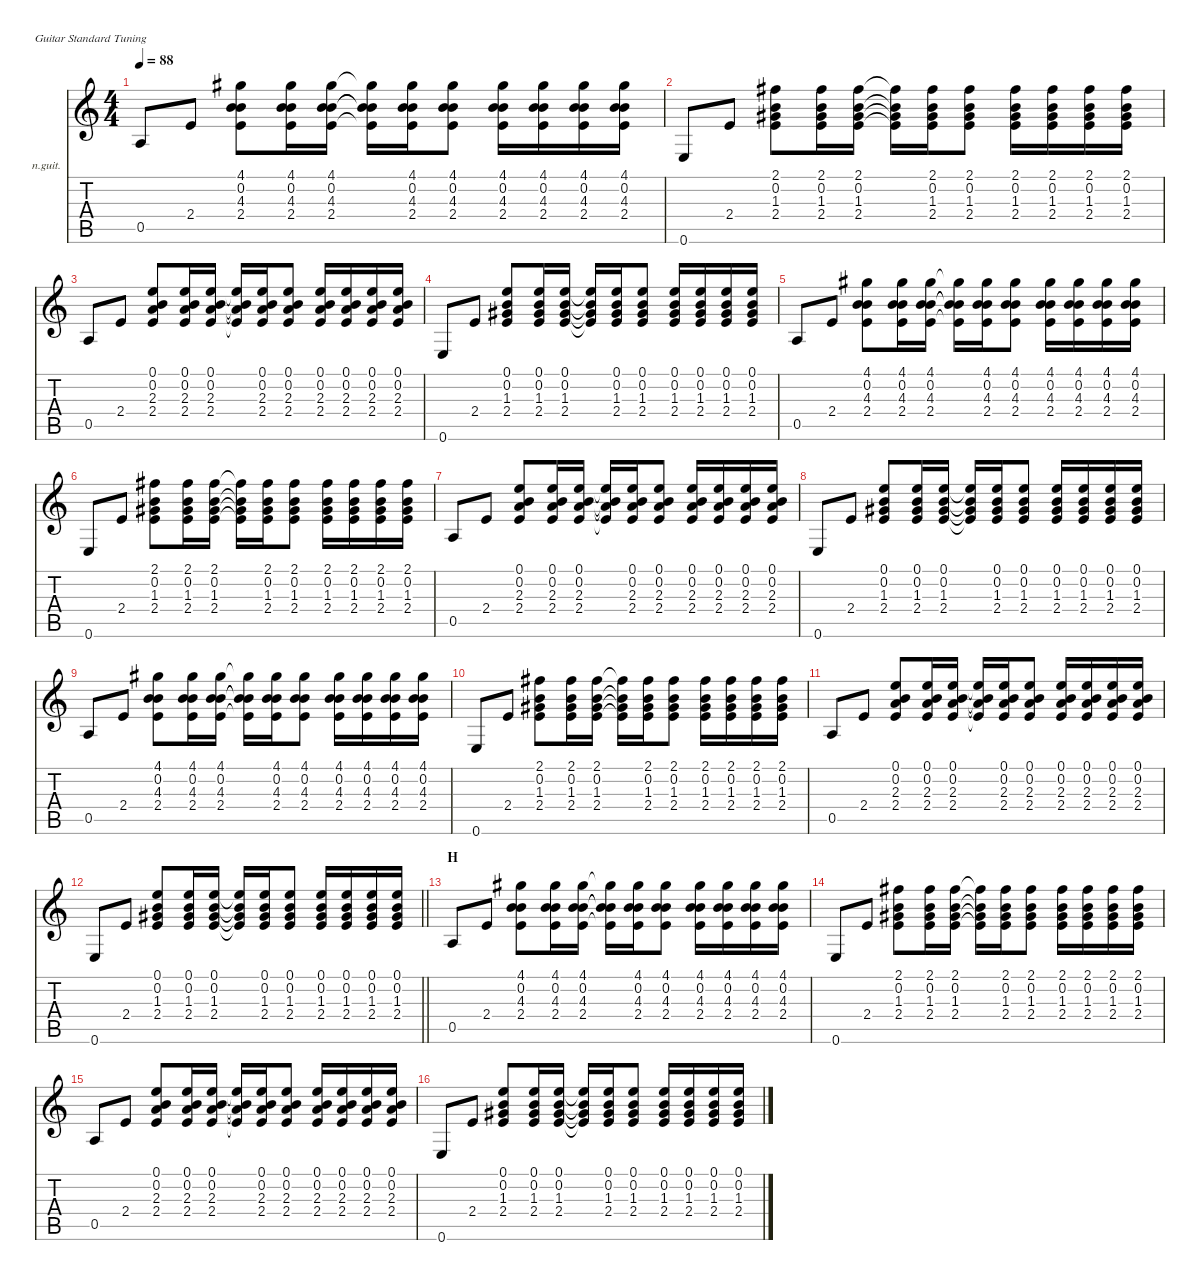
\defaultSystemsLayout 4
\hideDynamics
\bracketExtendMode nobrackets
\firstSystemTrackNameOrientation horizontal
\otherSystemsTrackNameOrientation horizontal
\track ("Rhythm Joe 1" "n.guit.") {instrument acousticguitarnylon}
\staff {score tabs}
\tuning (E4 B3 G3 D3 A2 E2)
\ts (4 4)
\tempo 88
\clef g2
\ks c
0.5.8{dy f} 2.4.8 (4.1{acc #} 0.2 4.3 2.4).8 (4.1{acc #} 0.2 4.3 2.4).16 (4.1{acc #} 0.2 4.3 2.4).16 (4.1{t acc #} 0.2{t} 4.3{t} 2.4{t}).16 (4.1{acc #} 0.2 4.3 2.4).16 (4.1{acc #} 0.2 4.3 2.4).8 (4.1{acc #} 0.2 4.3 2.4).16 (4.1{acc #} 0.2 4.3 2.4).16 (4.1{acc #} 0.2 4.3 2.4).16 (4.1{acc #} 0.2 4.3 2.4).16 |
0.6.8 2.4.8 (2.1{acc #} 0.2 1.3{acc #} 2.4).8 (2.1{acc #} 0.2 1.3{acc #} 2.4).16 (2.1{acc #} 0.2 1.3{acc #} 2.4).16 (2.1{t acc #} 0.2{t} 1.3{t acc #} 2.4{t}).16 (2.1{acc #} 0.2 1.3{acc #} 2.4).16 (2.1{acc #} 0.2 1.3{acc #} 2.4).8 (2.1{acc #} 0.2 1.3{acc #} 2.4).16 (2.1{acc #} 0.2 1.3{acc #} 2.4).16 (2.1{acc #} 0.2 1.3{acc #} 2.4).16 (2.1{acc #} 0.2 1.3{acc #} 2.4).16 |
0.5.8 2.4.8 (0.1 0.2 2.3 2.4).8 (0.1 0.2 2.3 2.4).16 (0.1 0.2 2.3 2.4).16 (0.1{t} 0.2{t} 2.3{t} 2.4{t}).16 (0.1 0.2 2.3 2.4).16 (0.1 0.2 2.3 2.4).8 (0.1 0.2 2.3 2.4).16 (0.1 0.2 2.3 2.4).16 (0.1 0.2 2.3 2.4).16 (0.1 0.2 2.3 2.4).16 |
0.6.8 2.4.8 (0.1 0.2 1.3{acc #} 2.4).8 (0.1 0.2 1.3{acc #} 2.4).16 (0.1 0.2 1.3{acc #} 2.4).16 (0.1{t} 0.2{t} 1.3{t acc #} 2.4{t}).16 (0.1 0.2 1.3{acc #} 2.4).16 (0.1 0.2 1.3{acc #} 2.4).8 (0.1 0.2 1.3{acc #} 2.4).16 (0.1 0.2 1.3{acc #} 2.4).16 (0.1 0.2 1.3{acc #} 2.4).16 (0.1 0.2 1.3{acc #} 2.4).16 |
0.5.8 2.4.8 (4.1{acc #} 0.2 4.3 2.4).8 (4.1{acc #} 0.2 4.3 2.4).16 (4.1{acc #} 0.2 4.3 2.4).16 (4.1{t acc #} 0.2{t} 4.3{t} 2.4{t}).16 (4.1{acc #} 0.2 4.3 2.4).16 (4.1{acc #} 0.2 4.3 2.4).8 (4.1{acc #} 0.2 4.3 2.4).16 (4.1{acc #} 0.2 4.3 2.4).16 (4.1{acc #} 0.2 4.3 2.4).16 (4.1{acc #} 0.2 4.3 2.4).16 |
0.6.8 2.4.8 (2.1{acc #} 0.2 1.3{acc #} 2.4).8 (2.1{acc #} 0.2 1.3{acc #} 2.4).16 (2.1{acc #} 0.2 1.3{acc #} 2.4).16 (2.1{t acc #} 0.2{t} 1.3{t acc #} 2.4{t}).16 (2.1{acc #} 0.2 1.3{acc #} 2.4).16 (2.1{acc #} 0.2 1.3{acc #} 2.4).8 (2.1{acc #} 0.2 1.3{acc #} 2.4).16 (2.1{acc #} 0.2 1.3{acc #} 2.4).16 (2.1{acc #} 0.2 1.3{acc #} 2.4).16 (2.1{acc #} 0.2 1.3{acc #} 2.4).16 |
0.5.8 2.4.8 (0.1 0.2 2.3 2.4).8 (0.1 0.2 2.3 2.4).16 (0.1 0.2 2.3 2.4).16 (0.1{t} 0.2{t} 2.3{t} 2.4{t}).16 (0.1 0.2 2.3 2.4).16 (0.1 0.2 2.3 2.4).8 (0.1 0.2 2.3 2.4).16 (0.1 0.2 2.3 2.4).16 (0.1 0.2 2.3 2.4).16 (0.1 0.2 2.3 2.4).16 |
0.6.8 2.4.8 (0.1 0.2 1.3{acc #} 2.4).8 (0.1 0.2 1.3{acc #} 2.4).16 (0.1 0.2 1.3{acc #} 2.4).16 (0.1{t} 0.2{t} 1.3{t acc #} 2.4{t}).16 (0.1 0.2 1.3{acc #} 2.4).16 (0.1 0.2 1.3{acc #} 2.4).8 (0.1 0.2 1.3{acc #} 2.4).16 (0.1 0.2 1.3{acc #} 2.4).16 (0.1 0.2 1.3{acc #} 2.4).16 (0.1 0.2 1.3{acc #} 2.4).16 |
0.5.8 2.4.8 (4.1{acc #} 0.2 4.3 2.4).8 (4.1{acc #} 0.2 4.3 2.4).16 (4.1{acc #} 0.2 4.3 2.4).16 (4.1{t acc #} 0.2{t} 4.3{t} 2.4{t}).16 (4.1{acc #} 0.2 4.3 2.4).16 (4.1{acc #} 0.2 4.3 2.4).8 (4.1{acc #} 0.2 4.3 2.4).16 (4.1{acc #} 0.2 4.3 2.4).16 (4.1{acc #} 0.2 4.3 2.4).16 (4.1{acc #} 0.2 4.3 2.4).16 |
0.6.8 2.4.8 (2.1{acc #} 0.2 1.3{acc #} 2.4).8 (2.1{acc #} 0.2 1.3{acc #} 2.4).16 (2.1{acc #} 0.2 1.3{acc #} 2.4).16 (2.1{t acc #} 0.2{t} 1.3{t acc #} 2.4{t}).16 (2.1{acc #} 0.2 1.3{acc #} 2.4).16 (2.1{acc #} 0.2 1.3{acc #} 2.4).8 (2.1{acc #} 0.2 1.3{acc #} 2.4).16 (2.1{acc #} 0.2 1.3{acc #} 2.4).16 (2.1{acc #} 0.2 1.3{acc #} 2.4).16 (2.1{acc #} 0.2 1.3{acc #} 2.4).16 |
0.5.8 2.4.8 (0.1 0.2 2.3 2.4).8 (0.1 0.2 2.3 2.4).16 (0.1 0.2 2.3 2.4).16 (0.1{t} 0.2{t} 2.3{t} 2.4{t}).16 (0.1 0.2 2.3 2.4).16 (0.1 0.2 2.3 2.4).8 (0.1 0.2 2.3 2.4).16 (0.1 0.2 2.3 2.4).16 (0.1 0.2 2.3 2.4).16 (0.1 0.2 2.3 2.4).16 |
\barLineRight lightlight
0.6.8 2.4.8 (0.1 0.2 1.3{acc #} 2.4).8 (0.1 0.2 1.3{acc #} 2.4).16 (0.1 0.2 1.3{acc #} 2.4).16 (0.1{t} 0.2{t} 1.3{t acc #} 2.4{t}).16 (0.1 0.2 1.3{acc #} 2.4).16 (0.1 0.2 1.3{acc #} 2.4).8 (0.1 0.2 1.3{acc #} 2.4).16 (0.1 0.2 1.3{acc #} 2.4).16 (0.1 0.2 1.3{acc #} 2.4).16 (0.1 0.2 1.3{acc #} 2.4).16 |
\section ("" "H")
0.5.8 2.4.8 (4.1{acc #} 0.2 4.3 2.4).8 (4.1{acc #} 0.2 4.3 2.4).16 (4.1{acc #} 0.2 4.3 2.4).16 (4.1{t acc #} 0.2{t} 4.3{t} 2.4{t}).16 (4.1{acc #} 0.2 4.3 2.4).16 (4.1{acc #} 0.2 4.3 2.4).8 (4.1{acc #} 0.2 4.3 2.4).16 (4.1{acc #} 0.2 4.3 2.4).16 (4.1{acc #} 0.2 4.3 2.4).16 (4.1{acc #} 0.2 4.3 2.4).16 |
0.6.8 2.4.8 (2.1{acc #} 0.2 1.3{acc #} 2.4).8 (2.1{acc #} 0.2 1.3{acc #} 2.4).16 (2.1{acc #} 0.2 1.3{acc #} 2.4).16 (2.1{t acc #} 0.2{t} 1.3{t acc #} 2.4{t}).16 (2.1{acc #} 0.2 1.3{acc #} 2.4).16 (2.1{acc #} 0.2 1.3{acc #} 2.4).8 (2.1{acc #} 0.2 1.3{acc #} 2.4).16 (2.1{acc #} 0.2 1.3{acc #} 2.4).16 (2.1{acc #} 0.2 1.3{acc #} 2.4).16 (2.1{acc #} 0.2 1.3{acc #} 2.4).16 |
0.5.8 2.4.8 (0.1 0.2 2.3 2.4).8 (0.1 0.2 2.3 2.4).16 (0.1 0.2 2.3 2.4).16 (0.1{t} 0.2{t} 2.3{t} 2.4{t}).16 (0.1 0.2 2.3 2.4).16 (0.1 0.2 2.3 2.4).8 (0.1 0.2 2.3 2.4).16 (0.1 0.2 2.3 2.4).16 (0.1 0.2 2.3 2.4).16 (0.1 0.2 2.3 2.4).16 |
0.6.8 2.4.8 (0.1 0.2 1.3{acc #} 2.4).8 (0.1 0.2 1.3{acc #} 2.4).16 (0.1 0.2 1.3{acc #} 2.4).16 (0.1{t} 0.2{t} 1.3{t acc #} 2.4{t}).16 (0.1 0.2 1.3{acc #} 2.4).16 (0.1 0.2 1.3{acc #} 2.4).8 (0.1 0.2 1.3{acc #} 2.4).16 (0.1 0.2 1.3{acc #} 2.4).16 (0.1 0.2 1.3{acc #} 2.4).16 (0.1 0.2 1.3{acc #} 2.4).16
